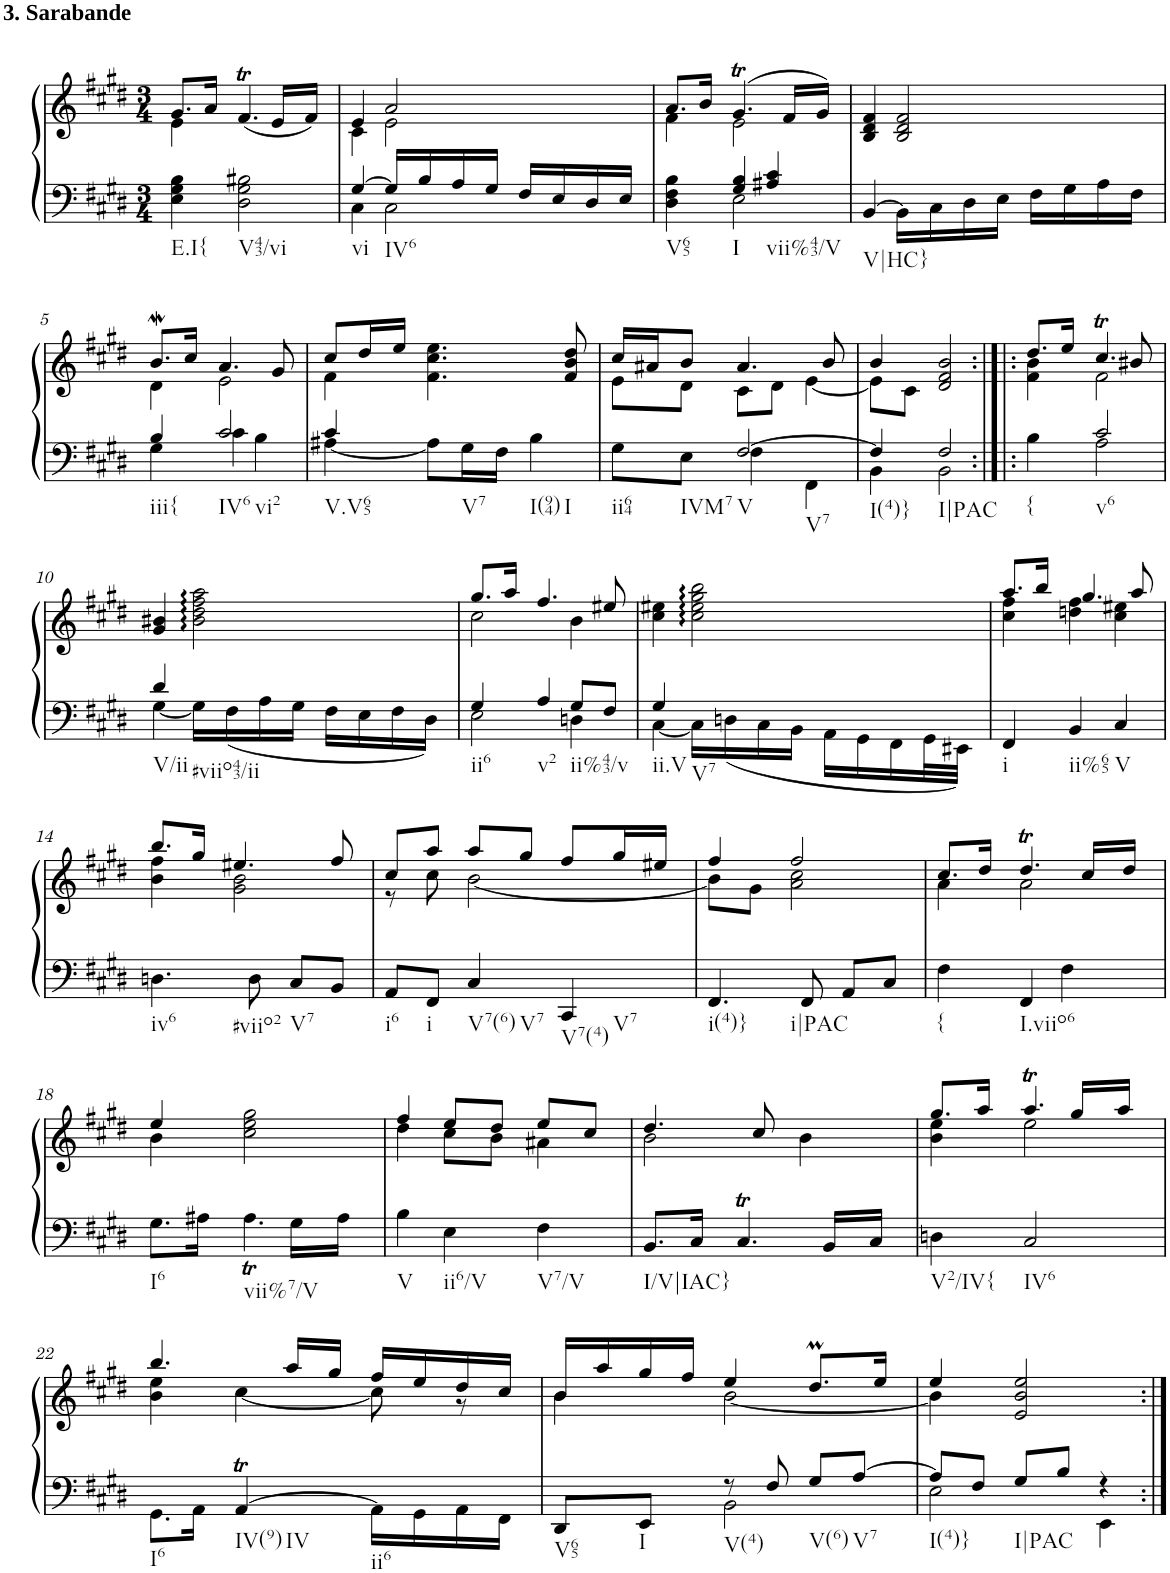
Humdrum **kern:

**kern	**kern
*part1	*part1
*staff2	*staff1
*I"Klavier linke Hand	*
*clefF4	*clefG2
*k[f#c#g#d#]	*k[f#c#g#d#]
*M3/4	*M3/4
=1	=1
*^	*^
!	!	!LO:TX:a:B:t=3. Sarabande	!
!LO:TX:b:t=E.I{	!	!	!
!LO:TX:b:t=V43/vi	!	!	!
2.ryy	4E\ 4G#\ 4B\	8.g#/L	4e\
.	.	16a/Jk	.
.	2D#\ 2G#\ 2B#X\	(4.f#T/	2ryy
.	.	16e/LL	.
.	.	16f#/JJ)	.
=2	=2	=2	=2
!LO:TX:b:t=vi	!	!	!
[4G#/	4C#\	4e/	4c#\
!LO:TX:b:t=IV6	!	!	!
16G#/LL]	2C#\	2a/	2e\
16B/	.	.	.
16A/	.	.	.
16G#/JJ	.	.	.
16F#/LL	.	.	.
16E/	.	.	.
16D#/	.	.	.
16E/JJ	.	.	.
=3	=3	=3	=3
!LO:TX:b:t=V65	!	!	!
4ryy	4D#\ 4F#\ 4B\	8.a/L	4f#\
.	.	16b/Jk	.
!LO:TX:b:t=I	!	!	!
4G#/ 4B/	2E\	(4.g#t/	2e\
!LO:TX:b:t=vii%43/V	!	!	!
4A#X/ 4c#/	.	.	.
.	.	16f#/LL	.
.	.	16g#/JJ)	.
*	*	*v	*v
=4	=4	=4
!LO:TX:b:t=V|HC}	!	!
2.ryy	[4BB/	4B/ 4d#/ 4f#/
.	16BB\LL]	2B/ 2d#/ 2f#/
.	16C#\	.
.	16D#\	.
.	16E\JJ	.
.	16F#\LL	.
.	16G#\	.
.	16A\	.
.	16F#\JJ	.
!!LO:LB:g=z
=5	=5	=5
*	*	*^
!LO:TX:b:t=iii{	!	!	!
4B/	4G#\	8.bW/L	4d#\
.	.	16cc#/Jk	.
!LO:TX:b:t=IV6	!	!	!
!LO:TX:b:t=vi2	!	!	!
2c#/	4c#\	4.a/	2e\
.	4B\	.	.
.	.	8g#/	.
=6	=6	=6	=6
!LO:TX:b:t=V.V65	!	!	!
4c#/	[4A#X\	8cc#/L	4f#\
.	.	16dd#/L	.
.	.	16ee/JJ	.
!LO:TX:b:t=V7	!	!	!
4ryy	8A#\L]	4.f#\ 4.cc#\ 4.ee\	2ryy
.	16G#\L	.	.
.	16F#\JJ	.	.
!LO:TX:b:t=I(94)	!	!	!
!LO:TX:b:t=I	!	!	!
4ryy	4B\	.	.
.	.	8f#/ 8b/ 8dd#/	.
=7	=7	=7	=7
!LO:TX:b:t=ii64	!	!	!
!LO:TX:b:t=IVM7	!	!	!
4ryy	8G#\L	16cc#/LL	8e\L
.	.	16a#X/J	.
.	8E\J	8b/J	8d#\J
!LO:TX:b:t=V	!	!	!
!LO:TX:b:t=V7	!	!	!
[2F#/	4F#\	4.a#/	8c#\L
.	.	.	8d#\J
.	4FF#\	.	[4e\
.	.	8b/	.
=8	=8	=8	=8
!LO:TX:b:t=I(4)}	!	!	!
4F#/]	4BB\	4b/	8e\L]
.	.	.	8c#\J
!LO:TX:b:t=I|PAC	!	!	!
2F#/	2BB\	2d#/ 2f#/ 2b/	2ryy
=9:|!|:	=9:|!|:	=9:|!|:	=9:|!|:
!LO:TX:b:t={	!	!	!
4ryy	4B\	8.dd#/L	4f#\ 4b\
.	.	16ee/Jk	.
!LO:TX:b:t=v6	!	!	!
2c#/	2A\	4.cc#T/	2f#\
.	.	8b#X/	.
!!LO:LB:g=z	!!
=10	=10	=10	=10
!LO:TX:b:t=V/ii	!	!	!
4d#/	[4G#\	4ryy	4g#/ 4b#X/
!LO:TX:b:t=#viio43/ii	!	!	!
4ryy	16G#\LL]	2ryy	2b#\:: 2dd#\:: 2ff#\:: 2aa\::
.	16F#\	.	.
.	16A\	.	.
.	16G#\JJ	.	.
4ryy	16F#\LL	.	.
.	16E\	.	.
.	16F#\	.	.
.	16D#\JJ	.	.
=11	=11	=11	=11
!LO:TX:b:t=ii6	!	!	!
4G#/	2E\	8.gg#/L	2cc#\
.	.	16aa/Jk	.
!LO:TX:b:t=v2	!	!	!
4A/	.	4.ff#/	.
!LO:TX:b:t=ii%43/v	!	!	!
8G#/L	4Dn\	.	4b\
8F#/J	.	8ee#X/	.
=12	=12	=12	=12
!LO:TX:b:t=ii.V	!	!	!
4G#/	[4C#\	4ryy	4cc#\ 4ee#X\
!LO:TX:b:t=V7	!	!	!
4ryy	16C#\LL]	2ryy	2cc#\:: 2ee#\:: 2gg#\:: 2bb\::
.	16Dn\	.	.
.	16C#\	.	.
.	16BB\JJ	.	.
4ryy	16AA\LL	.	.
.	16GG#\	.	.
.	16FF#\	.	.
.	32GG#\L	.	.
.	32EE#X\JJJ	.	.
=13	=13	=13	=13
!LO:TX:b:t=i	!	!	!
*v	*v	*	*
4FF#/	8.aa/L	4cc#\ 4ff#\
.	16bb/Jk	.
!LO:TX:b:t=ii%65	!	!
4BB/	4.gg#/	4ddn\ 4ff#\
!LO:TX:b:t=V	!	!
4C#/	.	4cc#\ 4ee#X\
.	8aa/	.
!!LO:LB:g=z	!!
=14	=14	=14
!LO:TX:b:t=iv6	!	!
!LO:TX:b:t=#viio2	!	!
4.Dn\	8.bb/L	4b\ 4ff#\
.	16gg#/Jk	.
.	4.ee#X/	2g#\ 2b\
8D\	.	.
!LO:TX:b:t=V7	!	!
8C#/L	.	.
8BB/J	8ff#/	.
=15	=15	=15
!LO:TX:b:t=i6	!	!
8AA/L	8cc#/L	8r
!LO:TX:b:t=i	!	!
8FF#/J	8aa/J	8cc#\
!LO:TX:b:t=V7(6)	!	!
!LO:TX:b:t=V7	!	!
4C#/	8aa/L	[2b\
.	8gg#/J	.
!LO:TX:b:t=V7(4)	!	!
!LO:TX:b:t=V7	!	!
4CC#/	8ff#/L	.
.	16gg#/L	.
.	16ee#X/JJ	.
=16	=16	=16
!LO:TX:b:t=i(4)}	!	!
!LO:TX:b:t=i|PAC	!	!
4.FF#/	4ff#/	8b\L]
.	.	8g#\J
.	2ff#/	2a\ 2cc#\
8FF#/	.	.
8AA/L	.	.
8C#/J	.	.
=17	=17	=17
*^	*	*
!LO:TX:b:t={	!	!	!
!LO:TX:b:t=I.viio6	!	!	!
2.ryy	4F#\	8.cc#/L	4a\
.	.	16dd#/Jk	.
.	4FF#/	4.dd#t/	2a\
.	4F#\	.	.
.	.	16cc#/LL	.
.	.	16dd#/JJ	.
!!LO:LB:g=z	!!
=18	=18	=18	=18
!LO:TX:b:t=I6	!	!	!
!LO:TX:b:t=vii%7/V	!	!	!
2.ryy	8.G#\L	4ee/	4b\
.	16A#X\Jk	.	.
.	4.A#t\	2ryy	2cc#\ 2ee\ 2gg#\
.	16G#\LL	.	.
.	16A#\JJ	.	.
=19	=19	=19	=19
!LO:TX:b:t=V	!	!	!
!LO:TX:b:t=ii6/V	!	!	!
!LO:TX:b:t=V7/V	!	!	!
2.ryy	4B\	4ff#/	4dd#\
.	4E\	8ee/L	8cc#\L
.	.	8dd#/J	8b\J
.	4F#\	8ee/L	4a#X\
.	.	8cc#/J	.
*v	*v	*	*
=20	=20	=20
!LO:TX:b:t=I/V|IAC}	!	!
8.BB/L	4.dd#/	2b\
16C#/Jk	.	.
4.C#T/	.	.
.	8cc#/	.
.	4b\	4ryy
16BB/LL	.	.
16C#/JJ	.	.
=21	=21	=21
!LO:TX:b:t=V2/IV{	!	!
4Dn\	8.gg#/L	4b\ 4ee\
.	16aa/Jk	.
!LO:TX:b:t=IV6	!	!
2C#/	4.aaT/	2ee\
.	16gg#/LL	.
.	16aa/JJ	.
!!LO:LB:g=z	!!
=22	=22	=22
*^	*	*
!LO:TX:b:t=I6	!	!	!
!LO:TX:b:t=IV(9)	!	!	!
!LO:TX:b:t=IV	!	!	!
!LO:TX:b:t=ii6	!	!	!
2.ryy	8.GG#\L	4.bb/	4b\ 4ee\
.	16AA\Jk	.	.
.	[4AAT/	.	[4cc#\
.	.	16aa/LL	.
.	.	16gg#/JJ	.
.	16AA\LL]	16ff#/LL	8cc#\]
.	16GG#\	16ee/	.
.	16AA\	16dd#/	8r
.	16FF#\JJ	16cc#/JJ	.
=23	=23	=23	=23
!LO:TX:b:t=V65	!	!	!
8DD#/L	4ryy	16b/LL	4b\
.	.	16aa/	.
!LO:TX:b:t=I	!	!	!
8EE/J	.	16gg#/	.
.	.	16ff#/JJ	.
!LO:TX:b:t=V(4)	!	!	!
8r	2BB\	4ee/	[2b\
8F#/	.	.	.
!LO:TX:b:t=V(6)	!	!	!
8G#/L	.	8.dd#m/L	.
!LO:TX:b:t=V7	!	!	!
[8A/J	.	.	.
.	.	16ee/Jk	.
=24	=24	=24	=24
!LO:TX:b:t=I(4)}	!	!	!
8A/L]	2E\	4ee/	4b\]
8F#/J	.	.	.
!LO:TX:b:t=I|PAC	!	!	!
8G#/L	.	2e/ 2b/ 2ee/	2ryy
8B/J	.	.	.
4r	4EE\	.	.
*v	*v	*	*
*	*v	*v
=:|!	=:|!
*-	*-
